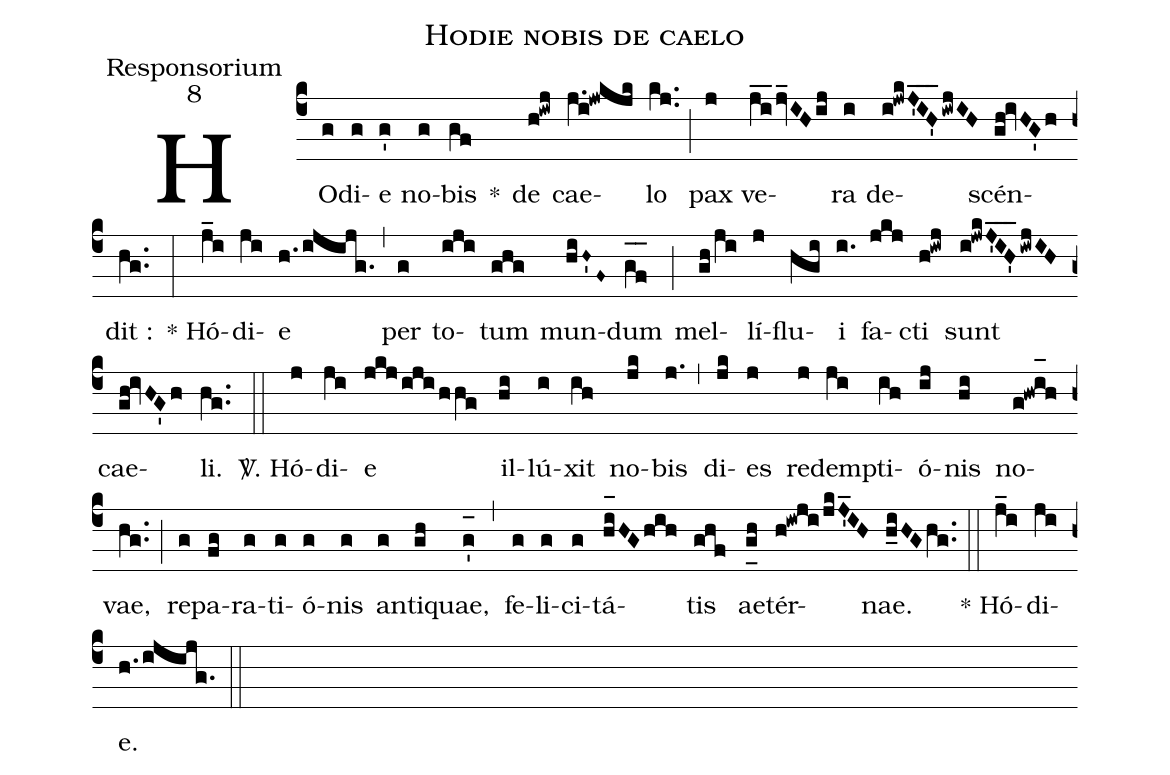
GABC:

name:Hodie nobis de caelo;
office-part:Responsorium;
mode:8;
%%
(c4) HO(g)di(g)e(g') no(g)bis(gf) *() de(h!iwj) cae(j.i!jwkjk)lo(kj..) (;) pax(j) ve(j_i_2jv_IHij)ra(i) de(i!jwkJ'IH'___/!iwjIH)scén(gh!ivHG'h)dit :(hg..) (:) * Hó(j_i)di(ji)e(h./ijijg.) (,) per(g) to(iji)tum(ghg) mun(hiH~'F~)dum(g_[oh:h]f_[oh:h]) (;) mel(gh/ji)lí(j)flu(hgi)i(i.) fa(jkj)cti(h!iwj) sunt(i!jwkJ'IH'___/!iwjIH) cae(gh!ivHG'h)li.(hg..) (::)
<sp>V/</sp>. Hó(j)di(ji)e(jkjijihhg) il(hi)lú(i)xit(ih) no(jk)bis(j.) (,) di(jk)es(j) red(j)em(ji)pti(ih)ó(ij)nis(hi) no(g!hwi_[oh:h]h)vae,(hg..) (;) re(g)pa(fg)ra(g)ti(g)ó(g)nis(g) an(g)ti(gh)quae,(g'_[oh:h]) (,) fe(g)li(g)ci(g)tá(hi_[oh:h]HGhih)tis(ghf) ae(g_[uh:l]h)tér(h!iwji/jkJ'_IH)nae.(h_iHGhg..) (::) * Hó(j_i)di(ji)e.(h./ijijg.) (::)
